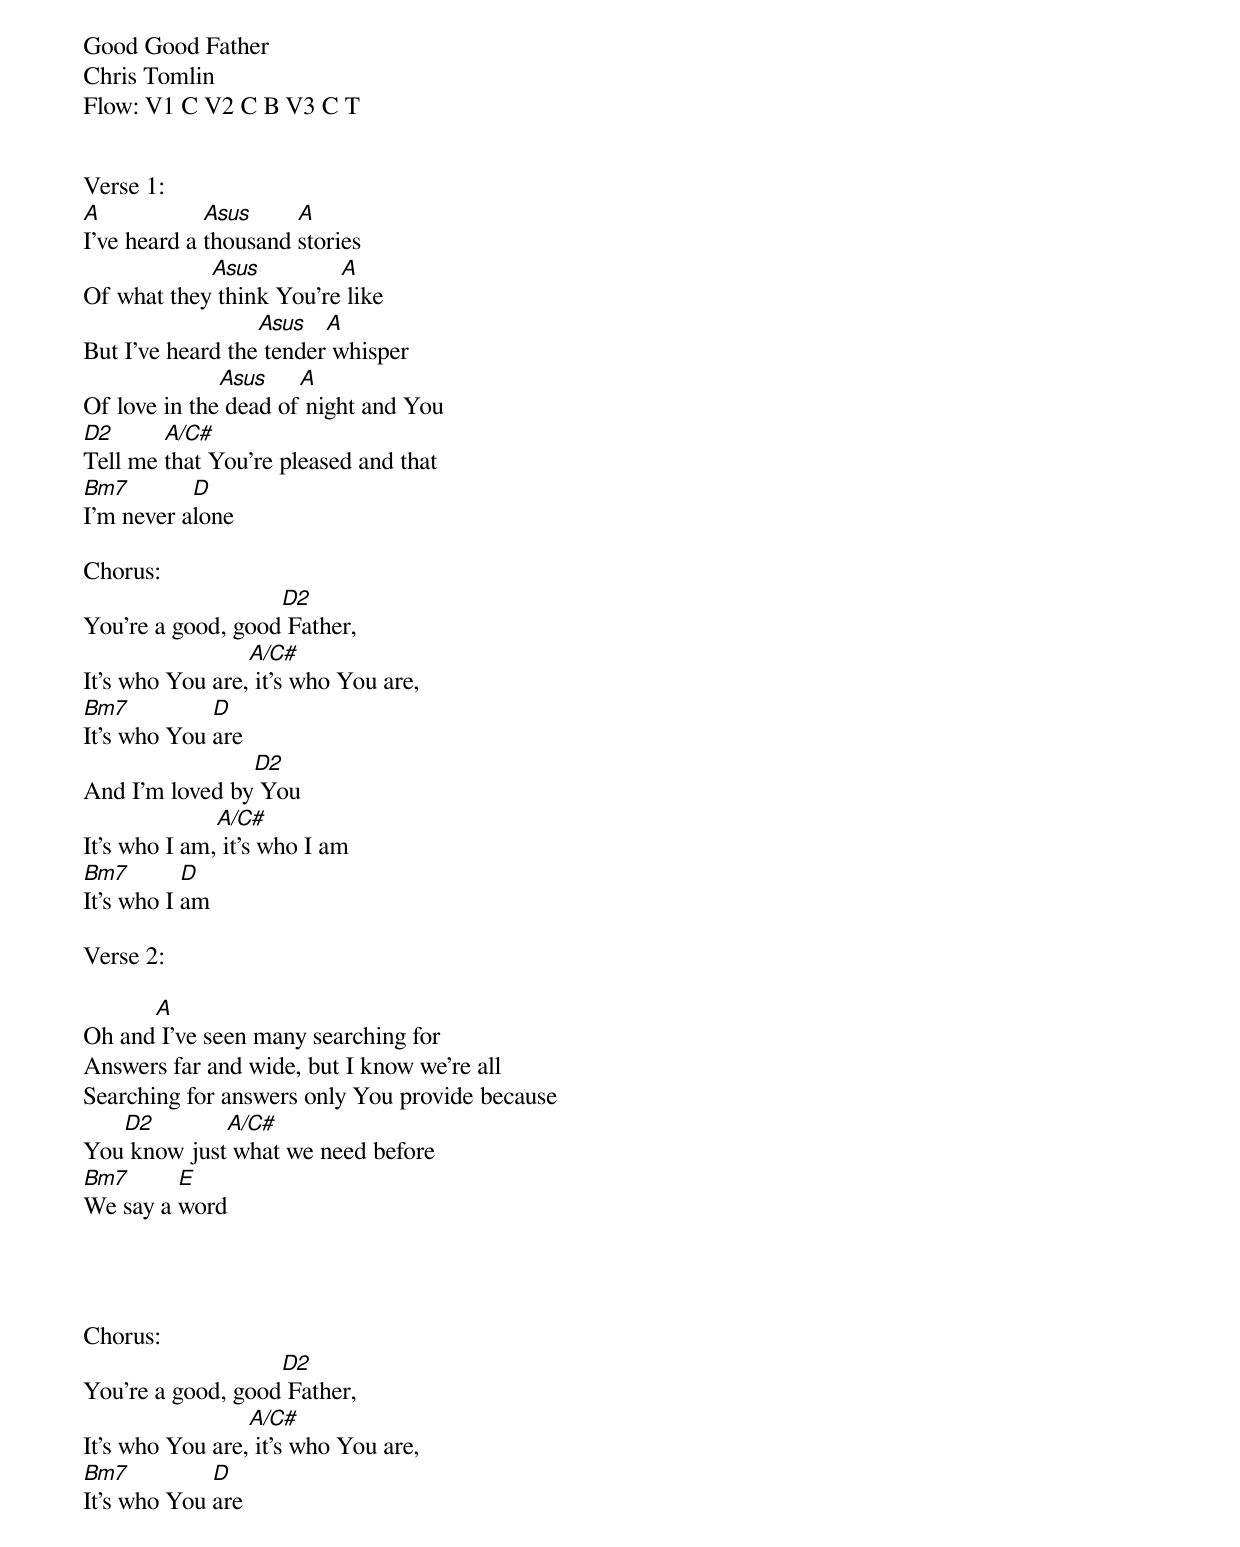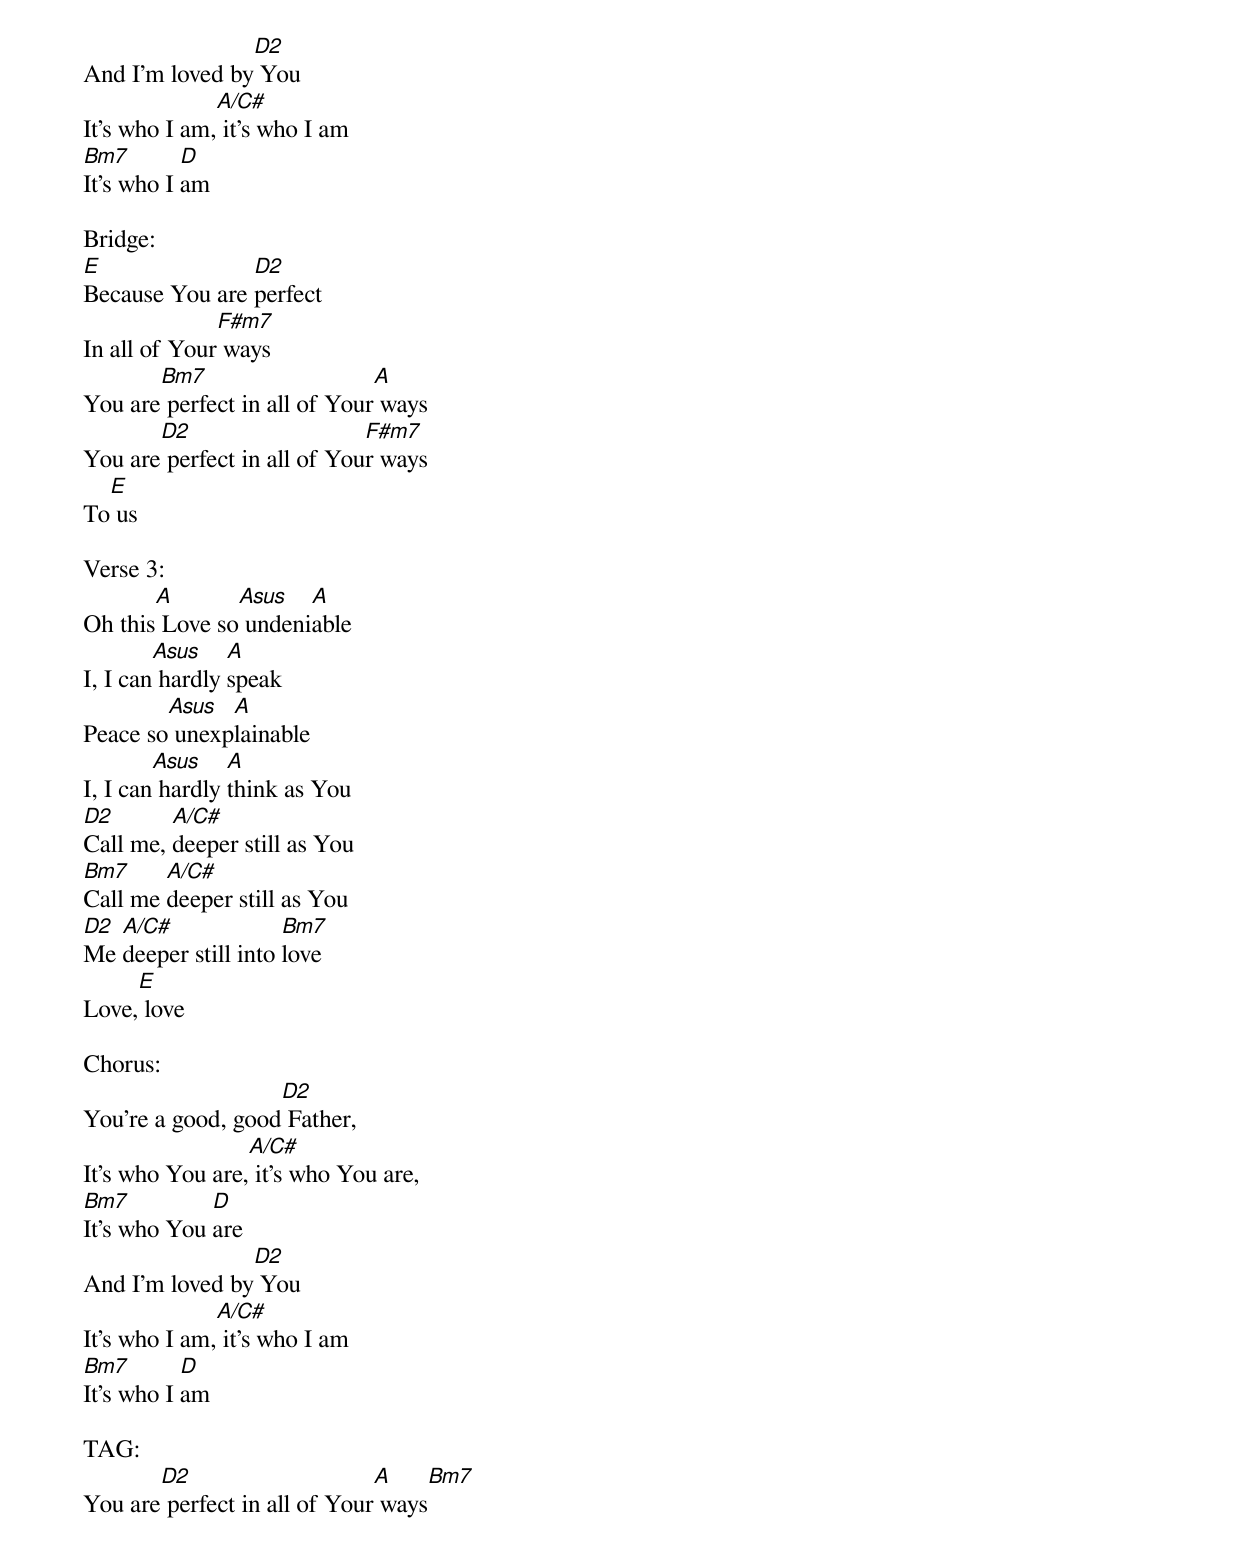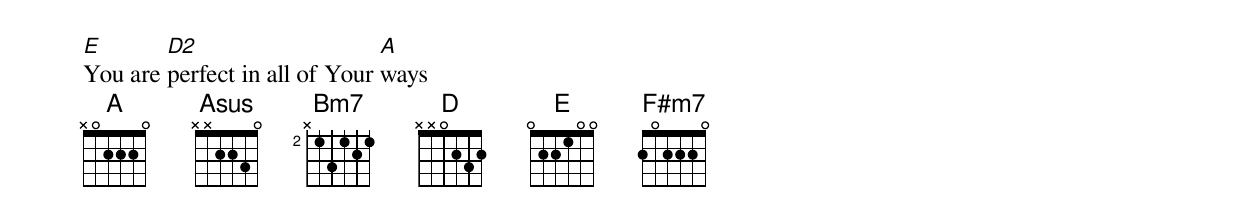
Good Good Father
Chris Tomlin
Flow: V1 C V2 C B V3 C T


Verse 1:
[A]I've heard a [Asus]thousand [A]stories
Of what they[Asus] think You're[A] like
But I've heard the[Asus] tender[A] whisper
Of love in the[Asus] dead of[A] night and You
[D2]Tell me [A/C#]that You're pleased and that
[Bm7]I'm never a[D]lone

Chorus:
You're a good, good[D2] Father,
It's who You are,[A/C#] it's who You are,
[Bm7]It's who You [D]are
And I'm loved by[D2] You
It's who I am,[A/C#] it's who I am
[Bm7]It's who I [D]am

Verse 2:

Oh and[A] I've seen many searching for
Answers far and wide, but I know we're all
Searching for answers only You provide because
You[D2] know just[A/C#] what we need before
[Bm7]We say a [E]word




Chorus:
You're a good, good[D2] Father,
It's who You are,[A/C#] it's who You are,
[Bm7]It's who You [D]are
And I'm loved by[D2] You
It's who I am,[A/C#] it's who I am
[Bm7]It's who I [D]am

Bridge:
[E]Because You are [D2]perfect
In all of Your[F#m7] ways
You are[Bm7] perfect in all of Your[A] ways
You are[D2] perfect in all of You[F#m7]r ways
To[E] us

Verse 3:
Oh this[A] Love so[Asus] undeni[A]able
I, I can[Asus] hardly [A]speak
Peace so[Asus] unexp[A]lainable
I, I can[Asus] hardly [A]think as You
[D2]Call me, [A/C#]deeper still as You
[Bm7]Call me [A/C#]deeper still as You
[D2]Me [A/C#]deeper still into [Bm7]love
Love,[E] love

Chorus:
You're a good, good[D2] Father,
It's who You are,[A/C#] it's who You are,
[Bm7]It's who You [D]are
And I'm loved by[D2] You
It's who I am,[A/C#] it's who I am
[Bm7]It's who I [D]am

TAG:
You are[D2] perfect in all of Your[A] ways[Bm7]
[E]You are [D2]perfect in all of Your [A]ways
